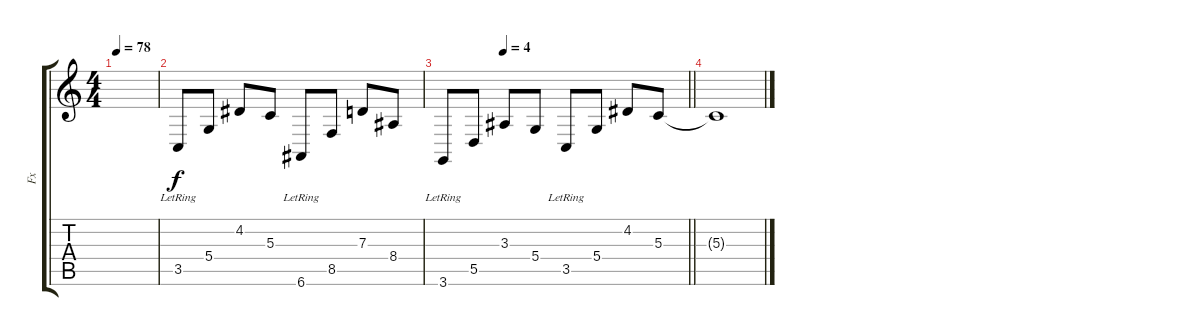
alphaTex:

\track ("Fx" "Fx") {instrument acousticgrandpiano}
\staff {score tabs}
\tuning (E4 B3 G3 D3 A2 E2) {hide}
\ts (4 4)
\tempo 78
\clef g2
\ks c
|
3.5{lr}.8 5.4.8 4.2.8 5.3.8 6.6{lr}.8 8.5.8 7.3.8 8.4.8 |
\tempo (4 0.25)
\barLineRight lightlight
3.6{lr}.8 5.5.8 3.3.8 5.4.8 3.5{lr}.8 5.4.8 4.2.8 5.3.8 |
5.3{t}.1
